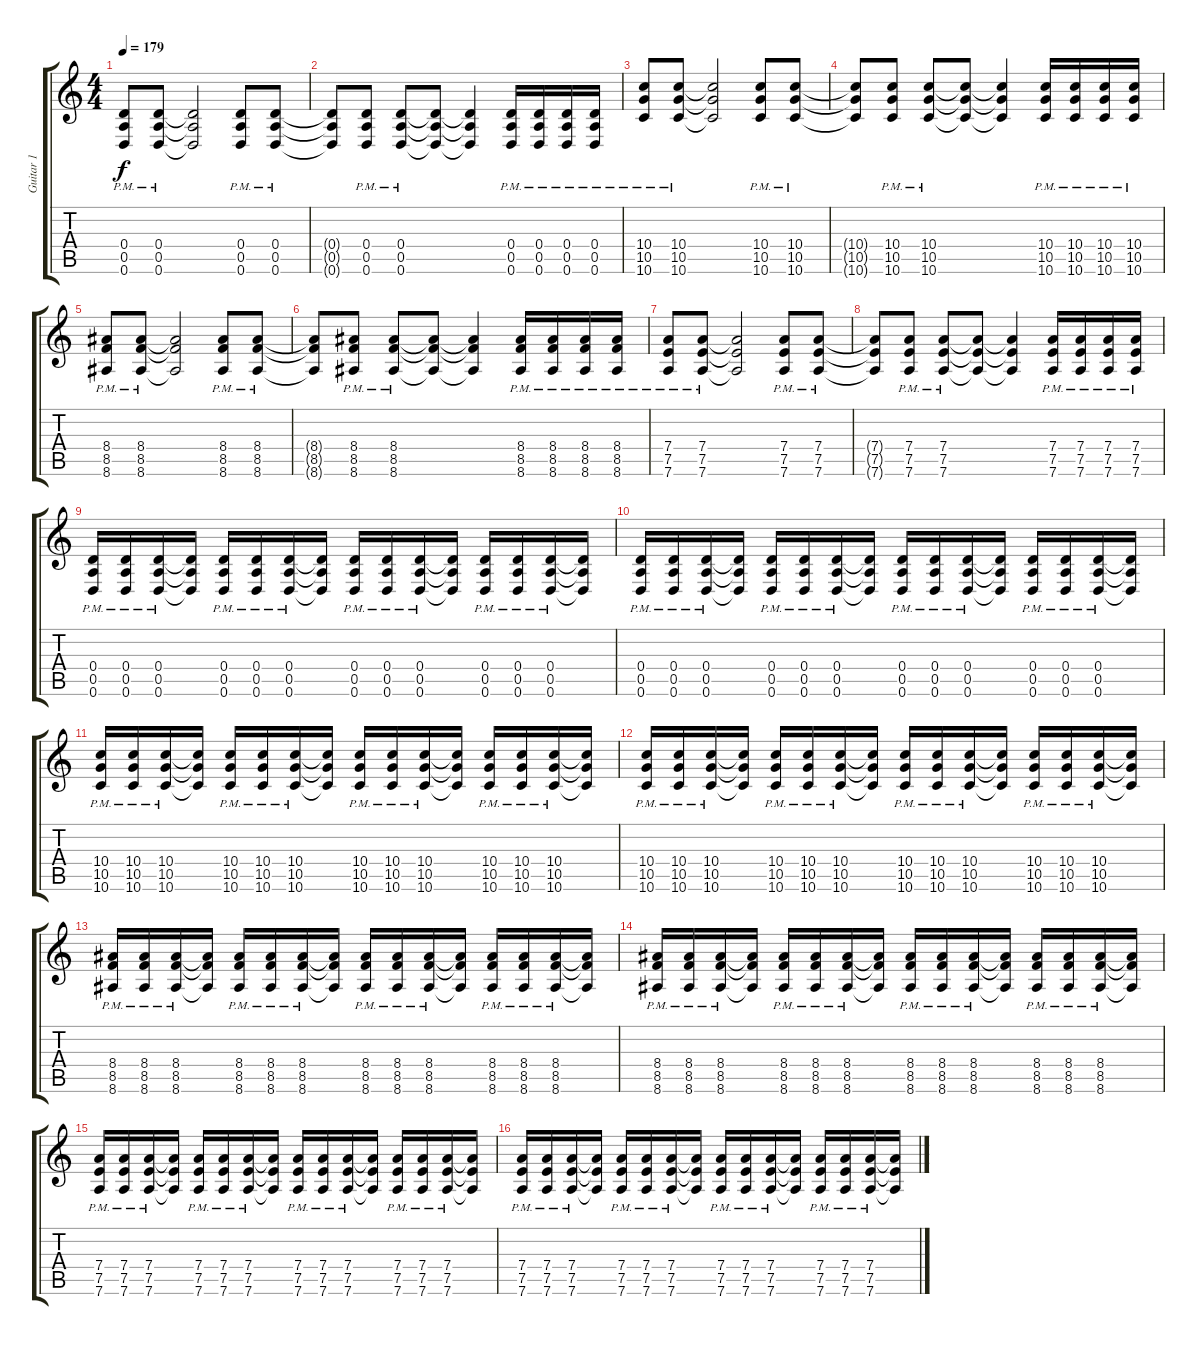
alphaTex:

\track ("Guitar 1" "Guitar 1") {instrument distortionguitar}
\staff {score tabs}
\tuning (E4 B3 G3 D3 A2 D2) {hide}
\ts (4 4)
\tempo 179
\clef g2
\ks c
(0.4{pm} 0.5{pm} 0.6{pm}).8{dy f} (0.4{pm} 0.5{pm} 0.6{pm}).8 (0.4{t} 0.5{t} 0.6{t}).2 (0.4{pm} 0.5{pm} 0.6{pm}).8 (0.4{pm} 0.5{pm} 0.6{pm}).8 |
(0.4{t} 0.5{t} 0.6{t}).8 (0.4{pm} 0.5{pm} 0.6{pm}).8 (0.4{pm} 0.5{pm} 0.6{pm}).8 (0.4{t} 0.5{t} 0.6{t}).8 (0.4{t} 0.5{t} 0.6{t}).4 (0.4{pm} 0.5{pm} 0.6{pm}).16 (0.4{pm} 0.5{pm} 0.6{pm}).16 (0.4{pm} 0.5{pm} 0.6{pm}).16 (0.4{pm} 0.5{pm} 0.6{pm}).16 |
(10.4{pm} 10.5{pm} 10.6{pm}).8 (10.4{pm} 10.5{pm} 10.6{pm}).8 (10.4{t} 10.5{t} 10.6{t}).2 (10.4{pm} 10.5{pm} 10.6{pm}).8 (10.4{pm} 10.5{pm} 10.6{pm}).8 |
(10.4{t} 10.5{t} 10.6{t}).8 (10.4{pm} 10.5{pm} 10.6{pm}).8 (10.4{pm} 10.5{pm} 10.6{pm}).8 (10.4{t} 10.5{t} 10.6{t}).8 (10.4{t} 10.5{t} 10.6{t}).4 (10.4{pm} 10.5{pm} 10.6{pm}).16 (10.4{pm} 10.5{pm} 10.6{pm}).16 (10.4{pm} 10.5{pm} 10.6{pm}).16 (10.4{pm} 10.5{pm} 10.6{pm}).16 |
(8.4{pm} 8.5{pm} 8.6{pm}).8 (8.4{pm} 8.5{pm} 8.6{pm}).8 (8.4{t} 8.5{t} 8.6{t}).2 (8.4{pm} 8.5{pm} 8.6{pm}).8 (8.4{pm} 8.5{pm} 8.6{pm}).8 |
(8.4{t} 8.5{t} 8.6{t}).8 (8.4{pm} 8.5{pm} 8.6{pm}).8 (8.4{pm} 8.5{pm} 8.6{pm}).8 (8.4{t} 8.5{t} 8.6{t}).8 (8.4{t} 8.5{t} 8.6{t}).4 (8.4{pm} 8.5{pm} 8.6{pm}).16 (8.4{pm} 8.5{pm} 8.6{pm}).16 (8.4{pm} 8.5{pm} 8.6{pm}).16 (8.4{pm} 8.5{pm} 8.6{pm}).16 |
(7.4{pm} 7.5{pm} 7.6{pm}).8 (7.4{pm} 7.5{pm} 7.6{pm}).8 (7.4{t} 7.5{t} 7.6{t}).2 (7.4{pm} 7.5{pm} 7.6{pm}).8 (7.4{pm} 7.5{pm} 7.6{pm}).8 |
(7.4{t} 7.5{t} 7.6{t}).8 (7.4{pm} 7.5{pm} 7.6{pm}).8 (7.4{pm} 7.5{pm} 7.6{pm}).8 (7.4{t} 7.5{t} 7.6{t}).8 (7.4{t} 7.5{t} 7.6{t}).4 (7.4{pm} 7.5{pm} 7.6{pm}).16 (7.4{pm} 7.5{pm} 7.6{pm}).16 (7.4{pm} 7.5{pm} 7.6{pm}).16 (7.4{pm} 7.5{pm} 7.6{pm}).16 |
(0.4{pm} 0.5{pm} 0.6{pm}).16 (0.4{pm} 0.5{pm} 0.6{pm}).16 (0.4{pm} 0.5{pm} 0.6{pm}).16 (0.4{t} 0.5{t} 0.6{t}).16 (0.4{pm} 0.5{pm} 0.6{pm}).16 (0.4{pm} 0.5{pm} 0.6{pm}).16 (0.4{pm} 0.5{pm} 0.6{pm}).16 (0.4{t} 0.5{t} 0.6{t}).16 (0.4{pm} 0.5{pm} 0.6{pm}).16 (0.4{pm} 0.5{pm} 0.6{pm}).16 (0.4{pm} 0.5{pm} 0.6{pm}).16 (0.4{t} 0.5{t} 0.6{t}).16 (0.4{pm} 0.5{pm} 0.6{pm}).16 (0.4{pm} 0.5{pm} 0.6{pm}).16 (0.4{pm} 0.5{pm} 0.6{pm}).16 (0.4{t} 0.5{t} 0.6{t}).16 |
(0.4{pm} 0.5{pm} 0.6{pm}).16 (0.4{pm} 0.5{pm} 0.6{pm}).16 (0.4{pm} 0.5{pm} 0.6{pm}).16 (0.4{t} 0.5{t} 0.6{t}).16 (0.4{pm} 0.5{pm} 0.6{pm}).16 (0.4{pm} 0.5{pm} 0.6{pm}).16 (0.4{pm} 0.5{pm} 0.6{pm}).16 (0.4{t} 0.5{t} 0.6{t}).16 (0.4{pm} 0.5{pm} 0.6{pm}).16 (0.4{pm} 0.5{pm} 0.6{pm}).16 (0.4{pm} 0.5{pm} 0.6{pm}).16 (0.4{t} 0.5{t} 0.6{t}).16 (0.4{pm} 0.5{pm} 0.6{pm}).16 (0.4{pm} 0.5{pm} 0.6{pm}).16 (0.4{pm} 0.5{pm} 0.6{pm}).16 (0.4{t} 0.5{t} 0.6{t}).16 |
(10.4{pm} 10.5{pm} 10.6{pm}).16 (10.4{pm} 10.5{pm} 10.6{pm}).16 (10.4{pm} 10.5{pm} 10.6{pm}).16 (10.4{t} 10.5{t} 10.6{t}).16 (10.4{pm} 10.5{pm} 10.6{pm}).16 (10.4{pm} 10.5{pm} 10.6{pm}).16 (10.4{pm} 10.5{pm} 10.6{pm}).16 (10.4{t} 10.5{t} 10.6{t}).16 (10.4{pm} 10.5{pm} 10.6{pm}).16 (10.4{pm} 10.5{pm} 10.6{pm}).16 (10.4{pm} 10.5{pm} 10.6{pm}).16 (10.4{t} 10.5{t} 10.6{t}).16 (10.4{pm} 10.5{pm} 10.6{pm}).16 (10.4{pm} 10.5{pm} 10.6{pm}).16 (10.4{pm} 10.5{pm} 10.6{pm}).16 (10.4{t} 10.5{t} 10.6{t}).16 |
(10.4{pm} 10.5{pm} 10.6{pm}).16 (10.4{pm} 10.5{pm} 10.6{pm}).16 (10.4{pm} 10.5{pm} 10.6{pm}).16 (10.4{t} 10.5{t} 10.6{t}).16 (10.4{pm} 10.5{pm} 10.6{pm}).16 (10.4{pm} 10.5{pm} 10.6{pm}).16 (10.4{pm} 10.5{pm} 10.6{pm}).16 (10.4{t} 10.5{t} 10.6{t}).16 (10.4{pm} 10.5{pm} 10.6{pm}).16 (10.4{pm} 10.5{pm} 10.6{pm}).16 (10.4{pm} 10.5{pm} 10.6{pm}).16 (10.4{t} 10.5{t} 10.6{t}).16 (10.4{pm} 10.5{pm} 10.6{pm}).16 (10.4{pm} 10.5{pm} 10.6{pm}).16 (10.4{pm} 10.5{pm} 10.6{pm}).16 (10.4{t} 10.5{t} 10.6{t}).16 |
(8.4{pm} 8.5{pm} 8.6{pm}).16 (8.4{pm} 8.5{pm} 8.6{pm}).16 (8.4{pm} 8.5{pm} 8.6{pm}).16 (8.4{t} 8.5{t} 8.6{t}).16 (8.4{pm} 8.5{pm} 8.6{pm}).16 (8.4{pm} 8.5{pm} 8.6{pm}).16 (8.4{pm} 8.5{pm} 8.6{pm}).16 (8.4{t} 8.5{t} 8.6{t}).16 (8.4{pm} 8.5{pm} 8.6{pm}).16 (8.4{pm} 8.5{pm} 8.6{pm}).16 (8.4{pm} 8.5{pm} 8.6{pm}).16 (8.4{t} 8.5{t} 8.6{t}).16 (8.4{pm} 8.5{pm} 8.6{pm}).16 (8.4{pm} 8.5{pm} 8.6{pm}).16 (8.4{pm} 8.5{pm} 8.6{pm}).16 (8.4{t} 8.5{t} 8.6{t}).16 |
(8.4{pm} 8.5{pm} 8.6{pm}).16 (8.4{pm} 8.5{pm} 8.6{pm}).16 (8.4{pm} 8.5{pm} 8.6{pm}).16 (8.4{t} 8.5{t} 8.6{t}).16 (8.4{pm} 8.5{pm} 8.6{pm}).16 (8.4{pm} 8.5{pm} 8.6{pm}).16 (8.4{pm} 8.5{pm} 8.6{pm}).16 (8.4{t} 8.5{t} 8.6{t}).16 (8.4{pm} 8.5{pm} 8.6{pm}).16 (8.4{pm} 8.5{pm} 8.6{pm}).16 (8.4{pm} 8.5{pm} 8.6{pm}).16 (8.4{t} 8.5{t} 8.6{t}).16 (8.4{pm} 8.5{pm} 8.6{pm}).16 (8.4{pm} 8.5{pm} 8.6{pm}).16 (8.4{pm} 8.5{pm} 8.6{pm}).16 (8.4{t} 8.5{t} 8.6{t}).16 |
(7.4{pm} 7.5{pm} 7.6{pm}).16 (7.4{pm} 7.5{pm} 7.6{pm}).16 (7.4{pm} 7.5{pm} 7.6{pm}).16 (7.4{t} 7.5{t} 7.6{t}).16 (7.4{pm} 7.5{pm} 7.6{pm}).16 (7.4{pm} 7.5{pm} 7.6{pm}).16 (7.4{pm} 7.5{pm} 7.6{pm}).16 (7.4{t} 7.5{t} 7.6{t}).16 (7.4{pm} 7.5{pm} 7.6{pm}).16 (7.4{pm} 7.5{pm} 7.6{pm}).16 (7.4{pm} 7.5{pm} 7.6{pm}).16 (7.4{t} 7.5{t} 7.6{t}).16 (7.4{pm} 7.5{pm} 7.6{pm}).16 (7.4{pm} 7.5{pm} 7.6{pm}).16 (7.4{pm} 7.5{pm} 7.6{pm}).16 (7.4{t} 7.5{t} 7.6{t}).16 |
(7.4{pm} 7.5{pm} 7.6{pm}).16 (7.4{pm} 7.5{pm} 7.6{pm}).16 (7.4{pm} 7.5{pm} 7.6{pm}).16 (7.4{t} 7.5{t} 7.6{t}).16 (7.4{pm} 7.5{pm} 7.6{pm}).16 (7.4{pm} 7.5{pm} 7.6{pm}).16 (7.4{pm} 7.5{pm} 7.6{pm}).16 (7.4{t} 7.5{t} 7.6{t}).16 (7.4{pm} 7.5{pm} 7.6{pm}).16 (7.4{pm} 7.5{pm} 7.6{pm}).16 (7.4{pm} 7.5{pm} 7.6{pm}).16 (7.4{t} 7.5{t} 7.6{t}).16 (7.4{pm} 7.5{pm} 7.6{pm}).16 (7.4{pm} 7.5{pm} 7.6{pm}).16 (7.4{pm} 7.5{pm} 7.6{pm}).16 (7.4{t} 7.5{t} 7.6{t}).16
